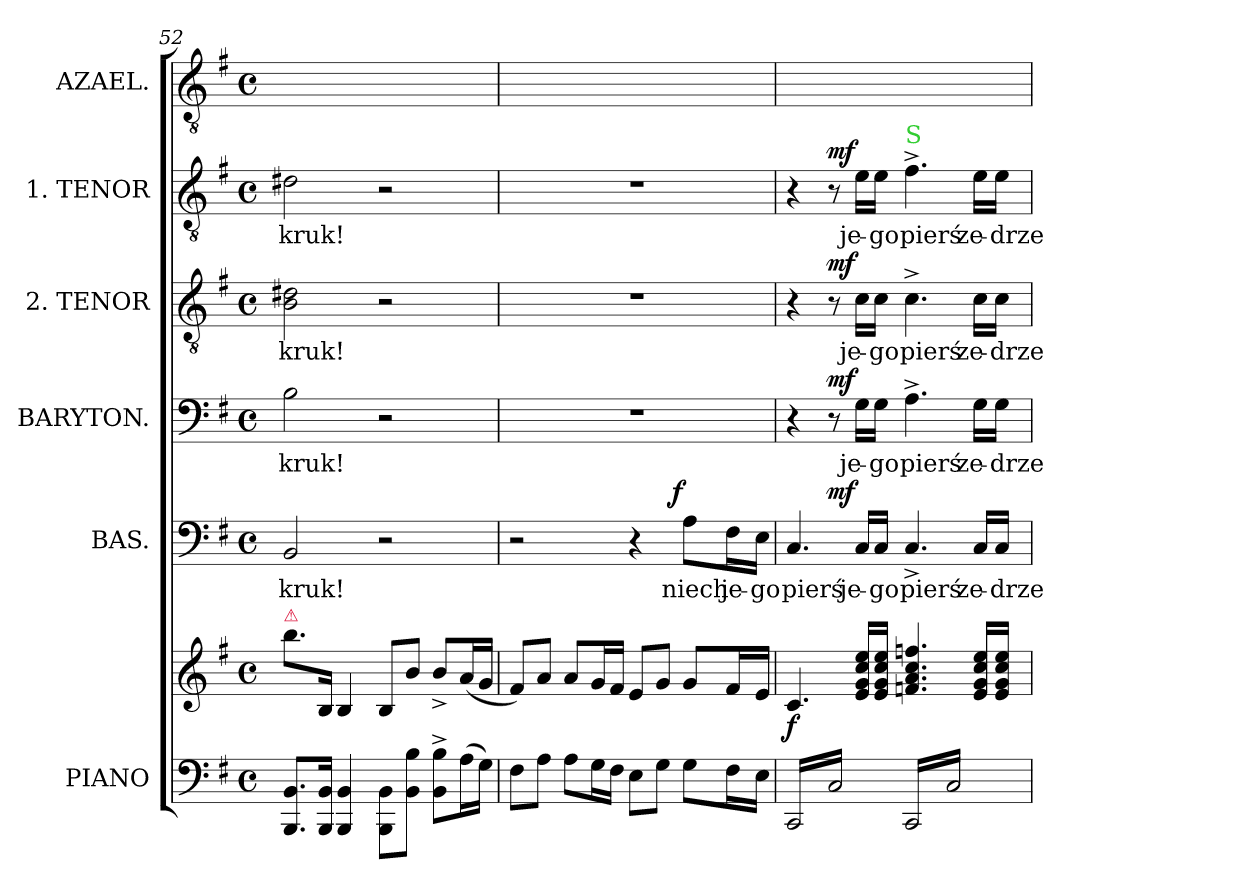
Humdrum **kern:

**kern	**kern	**dynam	**kern	**text	**dynam	**kern	**text	**dynam	**kern	**text	**dynam	**kern	**text	**dynam	**kern
*part6	*part6	*part6	*part5	*part5	*part5	*part4	*part4	*part4	*part3	*part3	*part3	*part2	*part2	*part2	*part1
*staff7	*staff6	*staff6/7	*staff5	*staff5	*staff5	*staff4	*staff4	*staff4	*staff3	*staff3	*staff3	*staff2	*staff2	*staff2	*staff1
*I"PIANO	*	*	*I"BAS.	*	*	*I"BARYTON.	*	*	*I"2. TENOR	*	*	*I"1. TENOR	*	*	*I"AZAEL.
*	*	*	*I'B	*	*	*	*	*	*I'T 2	*	*	*I'T 1	*	*	*
*clefF4	*clefG2	*	*clefF4	*	*	*clefF4	*	*	*clefGv2	*	*	*clefGv2	*	*	*clefGv2
*k[f#]	*k[f#]	*	*k[f#]	*	*	*k[f#]	*	*	*k[f#]	*	*	*k[f#]	*	*	*k[f#]
*M4/4	*M4/4	*	*M4/4	*	*	*M4/4	*	*	*M4/4	*	*	*M4/4	*	*	*M4/4
*met(c)	*met(c)	*	*met(c)	*	*	*met(c)	*	*	*met(c)	*	*	*met(c)	*	*	*met(c)
=52	=52	=52	=52	=52	=52	=52	=52	=52	=52	=52	=52	=52	=52	=52	=52
!	!LO:TX:a:color=crimson:t=⚠	!	!	!	!	!	!	!	!	!	!	!	!	!	!
8.BBB/ 8.BB/L	8.bb\L	.	2BB/	kruk!	.	2B\	kruk!	.	2B\ 2d#X\	kruk!	.	2d#X\	kruk!	.	1ryy
16BBB/ 16BB/Jk	16B/Jk	.	.	.	.	.	.	.	.	.	.	.	.	.	.
4BBB/ 4BB/	4B/	.	.	.	.	.	.	.	.	.	.	.	.	.	.
8BBB\ 8BB\L	8B/L	.	2r	.	.	2r	.	.	2r	.	.	2r	.	.	.
8BB\ 8B\J	8b/J	.	.	.	.	.	.	.	.	.	.	.	.	.	.
8BB^\ 8B^\L	8b^/L	.	.	.	.	.	.	.	.	.	.	.	.	.	.
(16A\L	(16a/L	.	.	.	.	.	.	.	.	.	.	.	.	.	.
16G\JJ)	16g/JJ	.	.	.	.	.	.	.	.	.	.	.	.	.	.
=53	=53	=53	=53	=53	=53	=53	=53	=53	=53	=53	=53	=53	=53	=53	=53
8F#\L	8f#/L)	.	2r	.	.	1r	.	.	1r	.	.	1r	.	.	1ryy
8A\J	8a/J	.	.	.	.	.	.	.	.	.	.	.	.	.	.
8A\L	8a/L	.	.	.	.	.	.	.	.	.	.	.	.	.	.
16G\L	16g/L	.	.	.	.	.	.	.	.	.	.	.	.	.	.
16F#\JJ	16f#/JJ	.	.	.	.	.	.	.	.	.	.	.	.	.	.
8E\L	8e/L	.	4r	.	.	.	.	.	.	.	.	.	.	.	.
8G\J	8g/J	.	.	.	.	.	.	.	.	.	.	.	.	.	.
!	!	!	!	!	!LO:DY:a:rj	!	!	!	!	!	!	!	!	!	!
8G\L	8g/L	.	8A\L	niech	f	.	.	.	.	.	.	.	.	.	.
16F#\L	16f#/L	.	16F#\L	je-	.	.	.	.	.	.	.	.	.	.	.
16E\JJ	16e/JJ	.	16E\JJ	-go	.	.	.	.	.	.	.	.	.	.	.
=54	=54	=54	=54	=54	=54	=54	=54	=54	=54	=54	=54	=54	=54	=54	=54
*tremolo	*	*	*	*	*	*	*	*	*	*	*	*	*	*	*
16CC/LL	4.c/	f	4.C/	pierś	.	4r	.	.	4r	.	.	4r	.	.	1ryy
16C/	.	.	.	.	.	.	.	.	.	.	.	.	.	.	.
16CC/	.	.	.	.	.	.	.	.	.	.	.	.	.	.	.
16C/	.	.	.	.	.	.	.	.	.	.	.	.	.	.	.
16CC/	.	.	.	.	.	8r	.	.	8r	.	.	8r	.	.	.
16C/	.	.	.	.	.	.	.	.	.	.	.	.	.	.	.
!	!	!	!	!	!LO:DY:a:rj	!	!	!LO:DY:a:rj	!	!	!LO:DY:a:rj	!	!	!LO:DY:a:rj	!
16CC/	16e/ 16g/ 16cc/ 16ee/LL	.	16C/LL	je-	mf	16G\LL	je-	mf	16c\LL	je-	mf	16e\LL	je-	mf	.
16C/JJ	16e/ 16g/ 16cc/ 16ee/JJ	.	16C/JJ	-go	.	16G\JJ	-go	.	16c\JJ	-go	.	16e\JJ	-go	.	.
!	!	!	!	!	!	!	!	!	!	!	!	!LO:TX:a:color=limegreen:t=S	!	!	!
16CC/LL	4.fn/ 4.a/ 4.cc/ 4.ffn/	.	4.C^>/	pierś	.	4.A^>\	pierś	.	4.c^>\	pierś	.	4.f#^>\	pierś	.	.
16C/	.	.	.	.	.	.	.	.	.	.	.	.	.	.	.
16CC/	.	.	.	.	.	.	.	.	.	.	.	.	.	.	.
16C/	.	.	.	.	.	.	.	.	.	.	.	.	.	.	.
16CC/	.	.	.	.	.	.	.	.	.	.	.	.	.	.	.
16C/	.	.	.	.	.	.	.	.	.	.	.	.	.	.	.
16CC/	16e/ 16g/ 16cc/ 16ee/LL	.	16C/LL	ze-	.	16G\LL	ze-	.	16c\LL	ze-	.	16e\LL	ze-	.	.
16C/JJ	16e/ 16g/ 16cc/ 16ee/JJ	.	16C/JJ	-drze	.	16G\JJ	-drze	.	16c\JJ	-drze	.	16e\JJ	-drze	.	.
*Xtremolo	*	*	*	*	*	*	*	*	*	*	*	*	*	*	*
.	.	.	.	.	.	.	.	.	.	.	.	.	.	.	.
.	.	.	.	.	.	.	.	.	.	.	.	.	.	.	.
.	.	.	.	.	.	.	.	.	.	.	.	.	.	.	.
.	.	.	.	.	.	.	.	.	.	.	.	.	.	.	.
=	=	=	=	=	=	=	=	=	=	=	=	=	=	=	=
*-	*-	*-	*-	*-	*-	*-	*-	*-	*-	*-	*-	*-	*-	*-	*-
